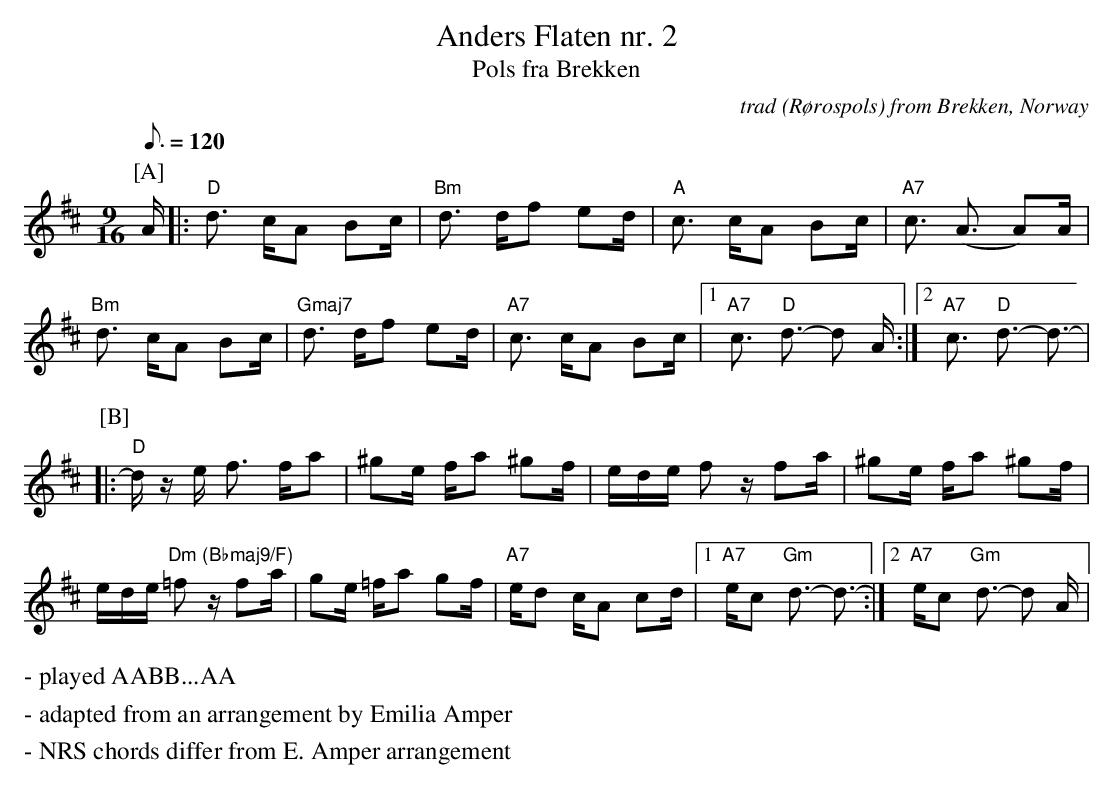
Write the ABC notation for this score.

X:1
T: Anders Flaten nr. 2
T: Pols fra Brekken
O: trad (R\/orospols) from Brekken, Norway
M: 9/16
L: 1/16
Q: 3/16=120
K: Dmaj
P: [A]
A|: "D"d3 cA2 B2c | "Bm"d3 df2 e2d | "A"c3 cA2 B2c | "A7"c3 (A3 A2)A |
"Bm"d3 cA2 B2c | "Gmaj7"d3 df2 e2d | "A7"c3 cA2 B2c |[1 "A7"c3 "D"d3- d2 A:| [2 "A7"c3 "D"d3- d3- |
P: [B]
|: "D"d z e f3 fa2 | ^g2e fa2 ^g2f | ede  f2z f2a |  ^g2e  fa2 ^g2f  |
ede "Dm (Bbmaj9/F)"=f2z f2a | g2e  =fa2 g2f | "A7"ed2  cA2 c2d |1 "A7"ec2  "Gm"d3- d3- :|2 "A7"ec2  "Gm"d3- d2 A |
